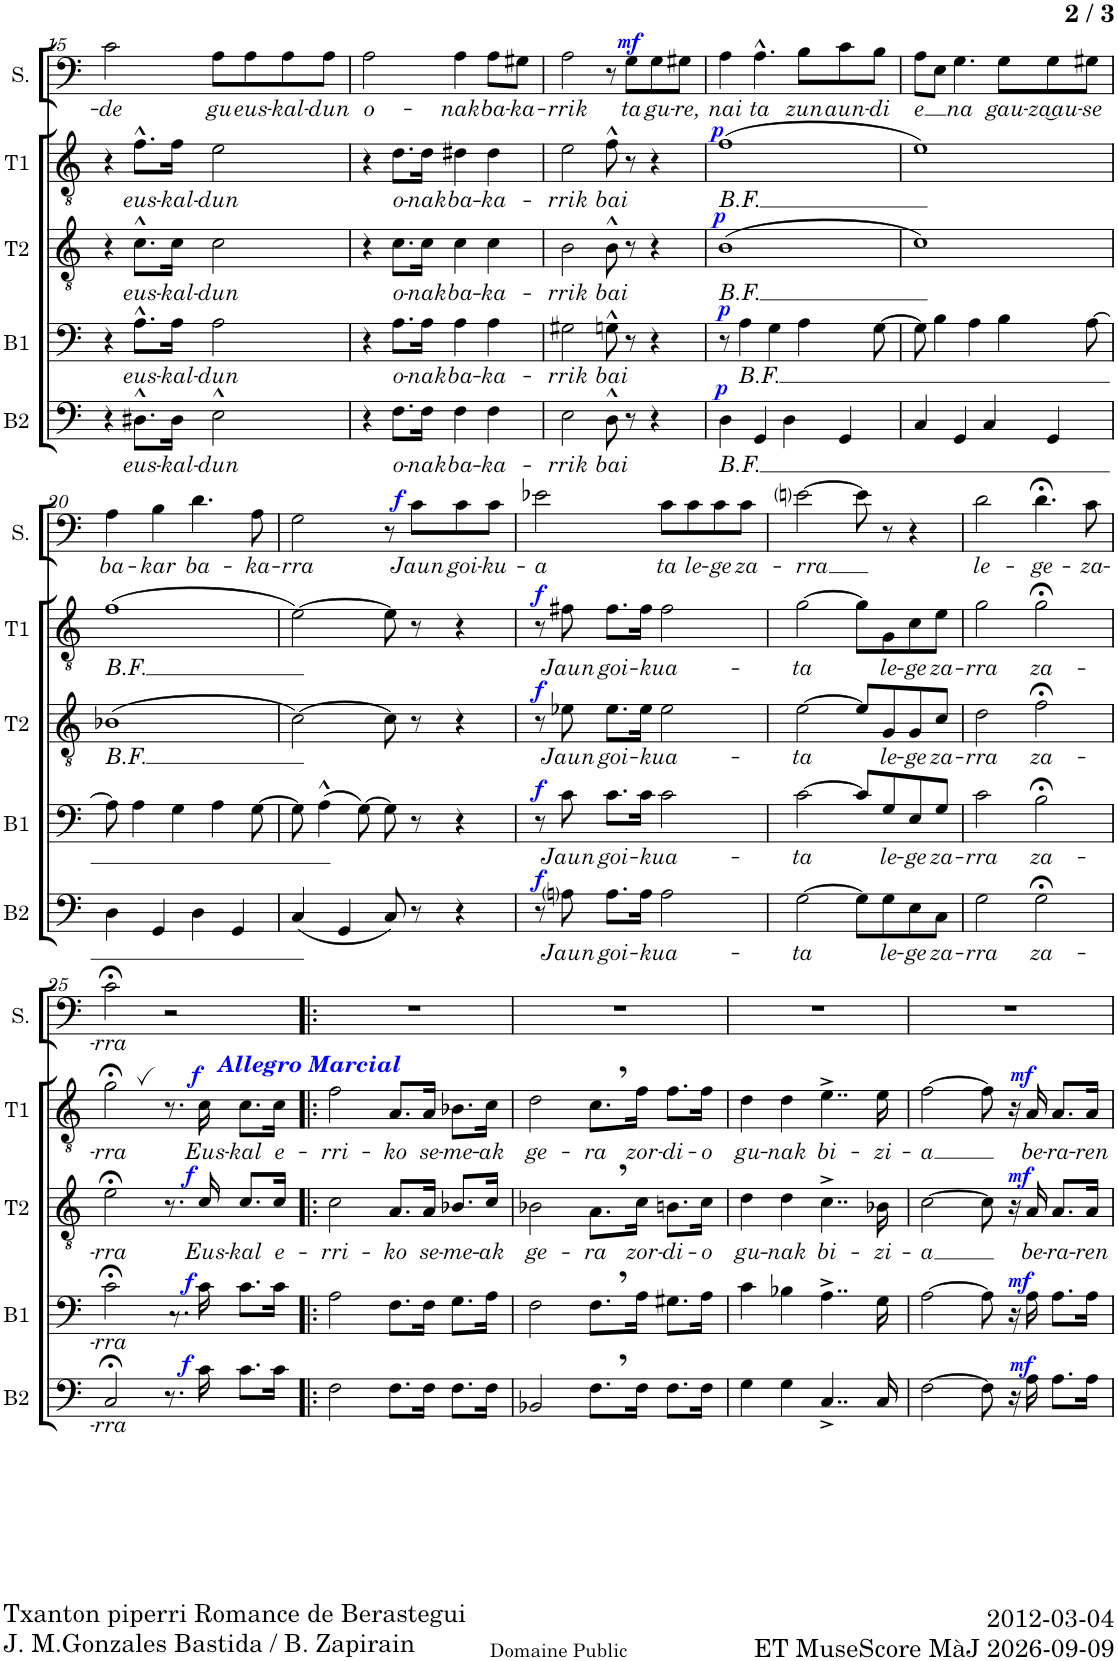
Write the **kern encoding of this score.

**kern	**text	**dynam	**kern	**text	**dynam	**kern	**text	**dynam	**kern	**text	**dynam	**kern	**text	**dynam
*part5	*part5	*part5	*part4	*part4	*part4	*part3	*part3	*part3	*part2	*part2	*part2	*part1	*part1	*part1
*staff5	*staff5	*staff5	*staff4	*staff4	*staff4	*staff3	*staff3	*staff3	*staff2	*staff2	*staff2	*staff1	*staff1	*staff1
*I"Basse	*	*	*I"Baryton	*	*	*I"Ténor 2	*	*	*I"Ténor 1	*	*	*I"Soliste Basse	*	*
*I'B2	*	*	*I'B1	*	*	*I'T2	*	*	*I'T1	*	*	*I'S.	*	*
!!LO:PB:g=z
*clefF4	*	*	*clefF4	*	*	*clefGv2	*	*	*clefGv2	*	*	*clefF4	*	*
*k[]	*	*	*k[]	*	*	*k[]	*	*	*k[]	*	*	*k[]	*	*
*M4/4	*	*	*M4/4	*	*	*M4/4	*	*	*M4/4	*	*	*M4/4	*	*
*met(c)	*	*	*met(c)	*	*	*met(c)	*	*	*met(c)	*	*	*met(c)	*	*
=15	=15	=15	=15	=15	=15	=15	=15	=15	=15	=15	=15	=15	=15	=15
!	!	!	!	!	!	!	!	!	!	!	!	!	!LO:LY:b	!
4r	.	.	4r	.	.	4r	.	.	4r	.	.	2c\	-de	.
!	!LO:LY:b	!	!	!LO:LY:b	!	!	!LO:LY:b	!	!	!LO:LY:b	!	!	!	!
8.D#X^^\L	eus-	.	8.A^^\L	eus-	.	8.c^^\L	eus-	.	8.f^^\L	eus-	.	.	.	.
!	!LO:LY:b	!	!	!LO:LY:b	!	!	!LO:LY:b	!	!	!LO:LY:b	!	!	!	!
16D#\Jk	-kal-	.	16A\Jk	-kal-	.	16c\Jk	-kal-	.	16f\Jk	-kal-	.	.	.	.
!	!LO:LY:b	!	!	!LO:LY:b	!	!	!LO:LY:b	!	!	!LO:LY:b	!	!	!LO:LY:b	!
2E^^\	-dun	.	2A\	-dun	.	2c\	-dun	.	2e\	-dun	.	8A\L	gu	.
!	!	!	!	!	!	!	!	!	!	!	!	!	!LO:LY:b	!
.	.	.	.	.	.	.	.	.	.	.	.	8A\	eus-	.
!	!	!	!	!	!	!	!	!	!	!	!	!	!LO:LY:b	!
.	.	.	.	.	.	.	.	.	.	.	.	8A\	-kal-	.
!	!	!	!	!	!	!	!	!	!	!	!	!	!LO:LY:b	!
.	.	.	.	.	.	.	.	.	.	.	.	8A\J	-dun	.
=16	=16	=16	=16	=16	=16	=16	=16	=16	=16	=16	=16	=16	=16	=16
!	!	!	!	!	!	!	!	!	!	!	!	!	!LO:LY:b	!
4r	.	.	4r	.	.	4r	.	.	4r	.	.	2A\	o-	.
!	!LO:LY:b	!	!	!LO:LY:b	!	!	!LO:LY:b	!	!	!LO:LY:b	!	!	!	!
8.F\L	o-	.	8.A\L	o-	.	8.c\L	o-	.	8.d\L	o-	.	.	.	.
!	!LO:LY:b	!	!	!LO:LY:b	!	!	!LO:LY:b	!	!	!LO:LY:b	!	!	!	!
16F\Jk	-nak	.	16A\Jk	-nak	.	16c\Jk	-nak	.	16d\Jk	-nak	.	.	.	.
!	!LO:LY:b	!	!	!LO:LY:b	!	!	!LO:LY:b	!	!	!LO:LY:b	!	!	!LO:LY:b	!
4F\	ba-	.	4A\	ba-	.	4c\	ba-	.	4d#X\	ba-	.	4A\	-nak	.
!	!LO:LY:b	!	!	!LO:LY:b	!	!	!LO:LY:b	!	!	!LO:LY:b	!	!	!LO:LY:b	!
4F\	-ka-	.	4A\	-ka-	.	4c\	-ka-	.	4d#\	-ka-	.	8A\L	ba-	.
!	!	!	!	!	!	!	!	!	!	!	!	!	!LO:LY:b	!
.	.	.	.	.	.	.	.	.	.	.	.	8G#X\J	-ka-	.
=17	=17	=17	=17	=17	=17	=17	=17	=17	=17	=17	=17	=17	=17	=17
!	!LO:LY:b	!	!	!LO:LY:b	!	!	!LO:LY:b	!	!	!LO:LY:b	!	!	!LO:LY:b	!
2E\	-rrik	.	2G#X\	-rrik	.	2B\	-rrik	.	2e\	-rrik	.	2A\	-rrik	.
!	!LO:LY:b	!	!	!LO:LY:b	!	!	!LO:LY:b	!	!	!LO:LY:b	!	!	!	!
8D^^\	bai	.	8Gn^^\	bai	.	8B^^\	bai	.	8f^^\	bai	.	8r	.	.
!	!	!	!	!	!	!	!	!	!	!	!	!	!LO:LY:b	!LO:DY:a
8r	.	.	8r	.	.	8r	.	.	8r	.	.	8G\L	ta	mf
!	!	!	!	!	!	!	!	!	!	!	!	!	!LO:LY:b	!
4r	.	.	4r	.	.	4r	.	.	4r	.	.	8G\	gu-	.
!	!	!	!	!	!	!	!	!	!	!	!	!	!LO:LY:b	!
.	.	.	.	.	.	.	.	.	.	.	.	8G#X\J	-re,	.
=18	=18	=18	=18	=18	=18	=18	=18	=18	=18	=18	=18	=18	=18	=18
!	!LO:LY:b	!LO:DY:a	!	!	!LO:DY:a	!	!LO:LY:b	!LO:DY:a	!	!LO:LY:b	!LO:DY:a	!	!LO:LY:b	!
4D\	B.F.	p	8r	.	p	(1B	B.F.	p	(1f	B.F.	p	4A\	nai	.
!	!	!	!	!LO:LY:b	!	!	!	!	!	!	!	!	!	!
.	.	.	4A\	B.F.	.	.	.	.	.	.	.	.	.	.
!	!	!	!	!	!	!	!	!	!	!	!	!	!LO:LY:b	!
4GG/	.	.	.	.	.	.	.	.	.	.	.	4.A^^\	ta	.
.	.	.	4G\	.	.	.	.	.	.	.	.	.	.	.
4D\	.	.	.	.	.	.	.	.	.	.	.	.	.	.
!	!	!	!	!	!	!	!	!	!	!	!	!	!LO:LY:b	!
.	.	.	4A\	.	.	.	.	.	.	.	.	8B\L	zun	.
!	!	!	!	!	!	!	!	!	!	!	!	!	!LO:LY:b	!
4GG/	.	.	.	.	.	.	.	.	.	.	.	8c\	aun-	.
!	!	!	!	!	!	!	!	!	!	!	!	!	!LO:LY:b	!
.	.	.	[8G\	.	.	.	.	.	.	.	.	8B\J	-di	.
=19	=19	=19	=19	=19	=19	=19	=19	=19	=19	=19	=19	=19	=19	=19
!	!	!	!	!	!	!	!	!	!	!	!	!	!LO:LY:b	!
4C/	.	.	8G\]	.	.	1c)	.	.	1e)	.	.	8A\L	e	.
.	.	.	4B\	.	.	.	.	.	.	.	.	8E\J	.	.
!	!	!	!	!	!	!	!	!	!	!	!	!	!LO:LY:b	!
4GG/	.	.	.	.	.	.	.	.	.	.	.	4.G\	na	.
.	.	.	4A\	.	.	.	.	.	.	.	.	.	.	.
4C/	.	.	.	.	.	.	.	.	.	.	.	.	.	.
!	!	!	!	!	!	!	!	!	!	!	!	!	!LO:LY:b	!
.	.	.	4B\	.	.	.	.	.	.	.	.	8G\L	gau-	.
!	!	!	!	!	!	!	!	!	!	!	!	!	!LO:LY:b	!
4GG/	.	.	.	.	.	.	.	.	.	.	.	8G\	-za͜au-	.
!	!	!	!	!	!	!	!	!	!	!	!	!	!LO:LY:b	!
.	.	.	[8A\	.	.	.	.	.	.	.	.	8G#X\J	-se	.
!!LO:LB:g=z
=20	=20	=20	=20	=20	=20	=20	=20	=20	=20	=20	=20	=20	=20	=20
!	!	!	!	!	!	!	!LO:LY:b	!	!	!LO:LY:b	!	!	!LO:LY:b	!
4D\	.	.	8A\]	.	.	(1B-X	B.F.	.	(1f	B.F.	.	4A\	ba-	.
.	.	.	4A\	.	.	.	.	.	.	.	.	.	.	.
!	!	!	!	!	!	!	!	!	!	!	!	!	!LO:LY:b	!
4GG/	.	.	.	.	.	.	.	.	.	.	.	4B\	-kar	.
.	.	.	4G\	.	.	.	.	.	.	.	.	.	.	.
!	!	!	!	!	!	!	!	!	!	!	!	!	!LO:LY:b	!
4D\	.	.	.	.	.	.	.	.	.	.	.	4.d\	ba-	.
.	.	.	4A\	.	.	.	.	.	.	.	.	.	.	.
4GG/	.	.	.	.	.	.	.	.	.	.	.	.	.	.
!	!	!	!	!	!	!	!	!	!	!	!	!	!LO:LY:b	!
.	.	.	[8G\	.	.	.	.	.	.	.	.	8A\	-ka-	.
=21	=21	=21	=21	=21	=21	=21	=21	=21	=21	=21	=21	=21	=21	=21
!	!	!	!	!	!	!	!	!	!	!	!	!	!LO:LY:b	!
(4C/	.	.	8G\]	.	.	[2c\)	.	.	[2e\)	.	.	2G\	-rra	.
.	.	.	(4A^^\	.	.	.	.	.	.	.	.	.	.	.
4GG/	.	.	.	.	.	.	.	.	.	.	.	.	.	.
.	.	.	[8G\)	.	.	.	.	.	.	.	.	.	.	.
8C/)	.	.	8G\]	.	.	8c\]	.	.	8e\]	.	.	8r	.	.
!	!	!	!	!	!	!	!	!	!	!	!	!	!LO:LY:b	!LO:DY:a
8r	.	.	8r	.	.	8r	.	.	8r	.	.	8c\L	Jaun	f
!	!	!	!	!	!	!	!	!	!	!	!	!	!LO:LY:b	!
4r	.	.	4r	.	.	4r	.	.	4r	.	.	8c\	goi-	.
!	!	!	!	!	!	!	!	!	!	!	!	!	!LO:LY:b	!
.	.	.	.	.	.	.	.	.	.	.	.	8c\J	-ku-	.
=22	=22	=22	=22	=22	=22	=22	=22	=22	=22	=22	=22	=22	=22	=22
!	!	!	!	!	!	!	!	!	!	!	!	!	!LO:LY:b	!
8r	.	.	8r	.	.	8r	.	.	8r	.	.	2e-X\	-a	.
!	!LO:LY:b	!LO:DY:a	!	!LO:LY:b	!LO:DY:a	!	!LO:LY:b	!LO:DY:a	!	!LO:LY:b	!LO:DY:a	!	!	!
8Ani\	Jaun	f	8c\	Jaun	f	8e-X\	Jaun	f	8f#X\	Jaun	f	.	.	.
!	!LO:LY:b	!	!	!LO:LY:b	!	!	!LO:LY:b	!	!	!LO:LY:b	!	!	!	!
8.A\L	goi-	.	8.c\L	goi-	.	8.e-\L	goi-	.	8.f#\L	goi-	.	.	.	.
!	!LO:LY:b	!	!	!LO:LY:b	!	!	!LO:LY:b	!	!	!LO:LY:b	!	!	!	!
16A\Jk	-kua-	.	16c\Jk	-kua-	.	16e-\Jk	-kua-	.	16f#\Jk	-kua-	.	.	.	.
!	!	!	!	!	!	!	!	!	!	!	!	!	!LO:LY:b	!
2A\	.	.	2c\	.	.	2e-\	.	.	2f#\	.	.	8c\L	ta	.
!	!	!	!	!	!	!	!	!	!	!	!	!	!LO:LY:b	!
.	.	.	.	.	.	.	.	.	.	.	.	8c\	le-	.
!	!	!	!	!	!	!	!	!	!	!	!	!	!LO:LY:b	!
.	.	.	.	.	.	.	.	.	.	.	.	8c\	-ge	.
!	!	!	!	!	!	!	!	!	!	!	!	!	!LO:LY:b	!
.	.	.	.	.	.	.	.	.	.	.	.	8c\J	za-	.
=23	=23	=23	=23	=23	=23	=23	=23	=23	=23	=23	=23	=23	=23	=23
!	!LO:LY:b	!	!	!LO:LY:b	!	!	!LO:LY:b	!	!	!LO:LY:b	!	!	!LO:LY:b	!
[2G\	ta	.	[2c\	ta	.	[2e\	ta	.	[2g\	ta	.	[2eni\	-rra	.
8G\L]	.	.	8c/L]	.	.	8e/L]	.	.	8g\L]	.	.	8e\]	.	.
!	!LO:LY:b	!	!	!LO:LY:b	!	!	!LO:LY:b	!	!	!LO:LY:b	!	!	!	!
8G\	le-	.	8G/	le-	.	8G/	le-	.	8G\	le-	.	8r	.	.
!	!LO:LY:b	!	!	!LO:LY:b	!	!	!LO:LY:b	!	!	!LO:LY:b	!	!	!	!
8E\	-ge	.	8E/	-ge	.	8G/	-ge	.	8c\	-ge	.	4r	.	.
!	!LO:LY:b	!	!	!LO:LY:b	!	!	!LO:LY:b	!	!	!LO:LY:b	!	!	!	!
8C\J	za-	.	8G/J	za-	.	8c/J	za-	.	8e\J	za-	.	.	.	.
=24	=24	=24	=24	=24	=24	=24	=24	=24	=24	=24	=24	=24	=24	=24
!	!LO:LY:b	!	!	!LO:LY:b	!	!	!LO:LY:b	!	!	!LO:LY:b	!	!	!LO:LY:b	!
2G\	-rra	.	2c\	-rra	.	2d\	-rra	.	2g\	-rra	.	2d\	le-	.
!	!LO:LY:b	!	!	!LO:LY:b	!	!	!LO:LY:b	!	!	!LO:LY:b	!	!	!LO:LY:b	!
2G;<\	za-	.	2B;<\	za-	.	2f;<\	za-	.	2g;<\	za-	.	4.d;<\	-ge-	.
!	!	!	!	!	!	!	!	!	!	!	!	!	!LO:LY:b	!
.	.	.	.	.	.	.	.	.	.	.	.	8c\	-za-	.
!!LO:LB:g=z
=25	=25	=25	=25	=25	=25	=25	=25	=25	=25	=25	=25	=25	=25	=25
!	!LO:LY:b	!	!	!LO:LY:b	!	!	!LO:LY:b	!	!	!LO:LY:b	!	!	!LO:LY:b	!
*	*	*	*	*	*	*	*	*	*	*	*	*^	*	*
2C;</	rra	.	2c;<\	rra	.	2e;<\	rra	.	2g;<,\	-rra	.	2c;<\	2ryy	-rra	.
8.r	.	.	8.rC	.	.	8.r	.	.	8.r	.	.	2r	8.ryy	.	.
!	!	!	!	!	!	!	!	!	!	!	!	!	!LO:TX:b:Bi:color=#0000FF:t=Allegro Marcial	!	!
!	!	!LO:DY:a	!	!	!LO:DY:a	!	!LO:LY:b	!LO:DY:a	!	!LO:LY:b	!LO:DY:a	!	!	!	!
16c\	.	f	16c\	.	f	16c/	Eus-	f	16c\	Eus-	f	.	4ryy	.	.
!	!	!	!	!	!	!	!LO:LY:b	!	!	!LO:LY:b	!	!	!	!	!
8.c\L	.	.	8.c\L	.	.	8.c/L	-kal	.	8.c\L	-kal	.	.	.	.	.
!	!	!	!	!	!	!	!LO:LY:b	!	!	!LO:LY:b	!	!	!	!	!
16c\Jk	.	.	16c\Jk	.	.	16c/Jk	e-	.	16c\Jk	e-	.	.	16ryy	.	.
=26!|:	=26!|:	=26!|:	=26!|:	=26!|:	=26!|:	=26!|:	=26!|:	=26!|:	=26!|:	=26!|:	=26!|:	=26!|:	=26!|:	=26!|:	=26!|:
!	!	!	!	!	!	!	!LO:LY:b	!	!	!LO:LY:b	!	!	!	!	!
*	*	*	*	*	*	*	*	*	*	*	*	*v	*v	*	*
2F\	.	.	2A\	.	.	2c\	-rri-	.	2f\	-rri-	.	1r	.	.
!	!	!	!	!	!	!	!LO:LY:b	!	!	!LO:LY:b	!	!	!	!
8.F\L	.	.	8.F\L	.	.	8.A/L	-ko	.	8.A/L	-ko	.	.	.	.
!	!	!	!	!	!	!	!LO:LY:b	!	!	!LO:LY:b	!	!	!	!
16F\Jk	.	.	16F\Jk	.	.	16A/Jk	se-	.	16A/Jk	se-	.	.	.	.
!	!	!	!	!	!	!	!LO:LY:b	!	!	!LO:LY:b	!	!	!	!
8.F\L	.	.	8.G\L	.	.	8.B-X/L	-me-	.	8.B-X\L	-me-	.	.	.	.
!	!	!	!	!	!	!	!LO:LY:b	!	!	!LO:LY:b	!	!	!	!
16F\Jk	.	.	16A\Jk	.	.	16c/Jk	-ak	.	16c\Jk	-ak	.	.	.	.
=27	=27	=27	=27	=27	=27	=27	=27	=27	=27	=27	=27	=27	=27	=27
!	!	!	!	!	!	!	!LO:LY:b	!	!	!LO:LY:b	!	!	!	!
2BB-X/	.	.	2F\	.	.	2B-X\	ge-	.	2d\	ge-	.	1r	.	.
!	!	!	!	!	!	!	!LO:LY:b	!	!	!LO:LY:b	!	!	!	!
8.F,\L	.	.	8.F,\L	.	.	8.A,\L	-ra	.	8.c,\L	-ra	.	.	.	.
!	!	!	!	!	!	!	!LO:LY:b	!	!	!LO:LY:b	!	!	!	!
16F\Jk	.	.	16A\Jk	.	.	16c\Jk	zor-	.	16f\Jk	zor-	.	.	.	.
!	!	!	!	!	!	!	!LO:LY:b	!	!	!LO:LY:b	!	!	!	!
8.F\L	.	.	8.G#X\L	.	.	8.Bn\L	-di-	.	8.f\L	-di-	.	.	.	.
!	!	!	!	!	!	!	!LO:LY:b	!	!	!LO:LY:b	!	!	!	!
16F\Jk	.	.	16A\Jk	.	.	16c\Jk	-o	.	16f\Jk	-o	.	.	.	.
=28	=28	=28	=28	=28	=28	=28	=28	=28	=28	=28	=28	=28	=28	=28
!	!	!	!	!	!	!	!LO:LY:b	!	!	!LO:LY:b	!	!	!	!
4G\	.	.	4c\	.	.	4d\	gu-	.	4d\	gu-	.	1r	.	.
!	!	!	!	!	!	!	!LO:LY:b	!	!	!LO:LY:b	!	!	!	!
4G\	.	.	4B-X\	.	.	4d\	-nak	.	4d\	-nak	.	.	.	.
!	!	!	!	!	!	!	!LO:LY:b	!	!	!LO:LY:b	!	!	!	!
4..C^/	.	.	4..A^\	.	.	4..c^\	bi-	.	4..e^\	bi-	.	.	.	.
!	!	!	!	!	!	!	!LO:LY:b	!	!	!LO:LY:b	!	!	!	!
16C/	.	.	16G\	.	.	16B-X\	-zi-	.	16e\	-zi-	.	.	.	.
=29	=29	=29	=29	=29	=29	=29	=29	=29	=29	=29	=29	=29	=29	=29
!	!	!	!	!	!	!	!LO:LY:b	!	!	!LO:LY:b	!	!	!	!
[2F\	.	.	[2A\	.	.	[2c\	-a	.	[2f\	-a	.	1r	.	.
8F\]	.	.	8A\]	.	.	8c\]	.	.	8f\]	.	.	.	.	.
16r	.	.	16r	.	.	16r	.	.	16r	.	.	.	.	.
!	!	!LO:DY:a	!	!	!LO:DY:a	!	!LO:LY:b	!LO:DY:a	!	!LO:LY:b	!LO:DY:a	!	!	!
16A\	.	mf	16A\	.	mf	16A/	be-	mf	16A/	be-	mf	.	.	.
!	!	!	!	!	!	!	!LO:LY:b	!	!	!LO:LY:b	!	!	!	!
8.A\L	.	.	8.A\L	.	.	8.A/L	-ra-	.	8.A/L	-ra-	.	.	.	.
!	!	!	!	!	!	!	!LO:LY:b	!	!	!LO:LY:b	!	!	!	!
16A\Jk	.	.	16A\Jk	.	.	16A/Jk	-ren	.	16A/Jk	-ren	.	.	.	.
=	=	=	=	=	=	=	=	=	=	=	=	=	=	=
*-	*-	*-	*-	*-	*-	*-	*-	*-	*-	*-	*-	*-	*-	*-
